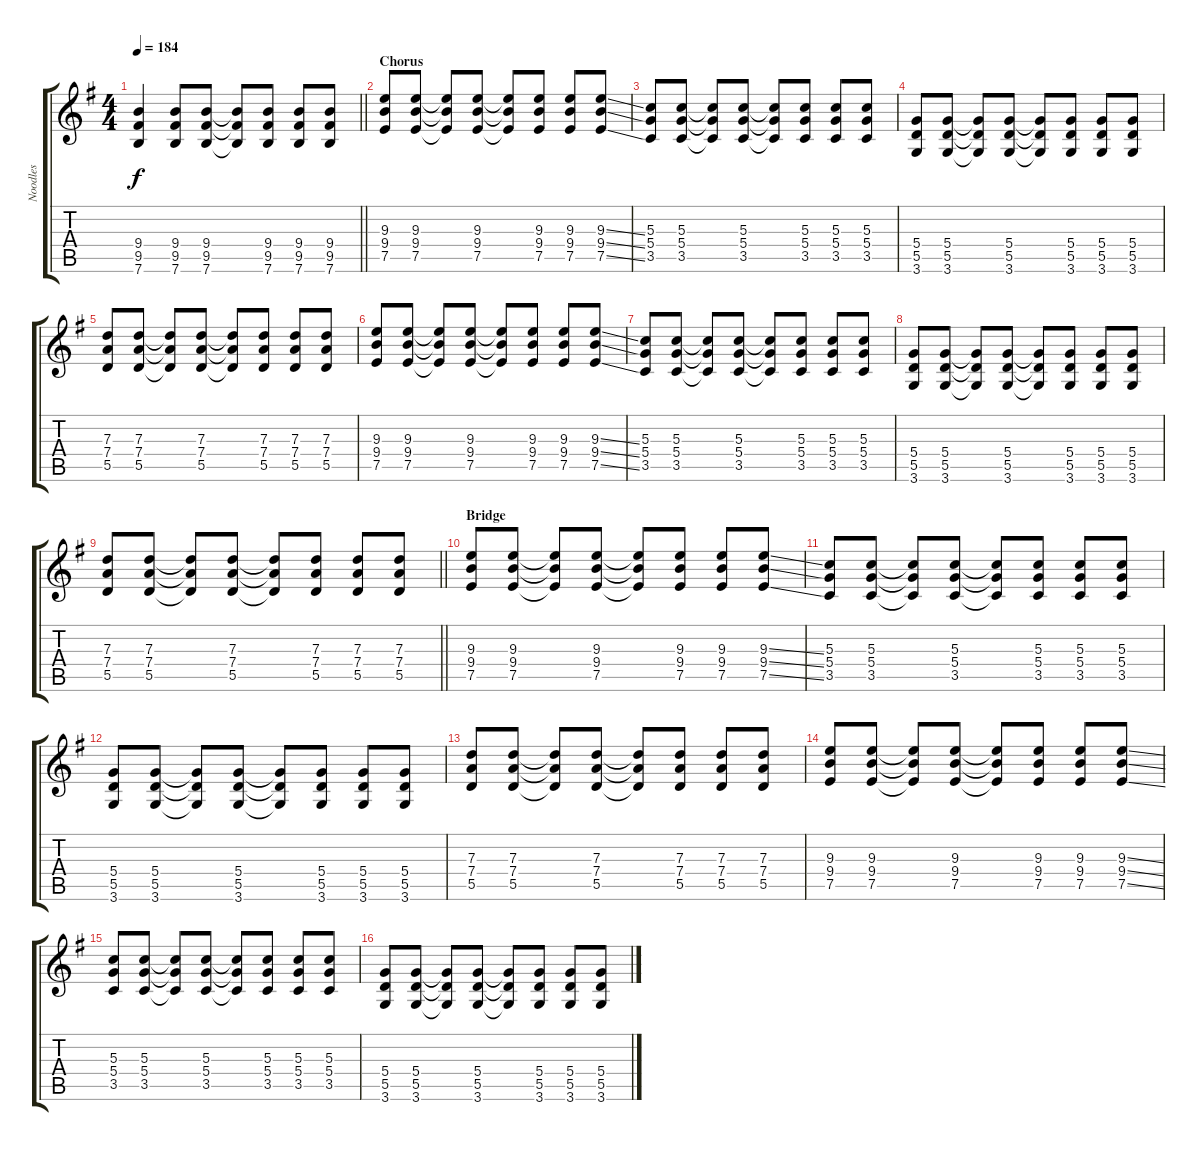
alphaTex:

\track ("Noodles" "Noodles") {instrument overdrivenguitar}
\staff {score tabs}
\tuning (E4 B3 G3 D3 A2 E2) {hide}
\ts (4 4)
\tempo 184
\clef g2
\barLineRight lightlight
\ks eminor
(9.4 9.5 7.6).4{dy f} (9.4 9.5 7.6).8 (9.4 9.5 7.6).8 (9.4{t} 9.5{t} 7.6{t}).8 (9.4 9.5 7.6).8 (9.4 9.5 7.6).8 (9.4 9.5 7.6).8 |
\section ("" "Chorus")
(9.3 9.4 7.5).8 (9.3 9.4 7.5).8 (9.3{t} 9.4{t} 7.5{t}).8 (9.3 9.4 7.5).8 (9.3{t} 9.4{t} 7.5{t}).8 (9.3 9.4 7.5).8 (9.3 9.4 7.5).8 (9.3{ss} 9.4{ss} 7.5{ss}).8 |
(5.3 5.4 3.5).8 (5.3 5.4 3.5).8 (5.3{t} 5.4{t} 3.5{t}).8 (5.3 5.4 3.5).8 (5.3{t} 5.4{t} 3.5{t}).8 (5.3 5.4 3.5).8 (5.3 5.4 3.5).8 (5.3 5.4 3.5).8 |
(5.4 5.5 3.6).8 (5.4 5.5 3.6).8 (5.4{t} 5.5{t} 3.6{t}).8 (5.4 5.5 3.6).8 (5.4{t} 5.5{t} 3.6{t}).8 (5.4 5.5 3.6).8 (5.4 5.5 3.6).8 (5.4 5.5 3.6).8 |
(7.3 7.4 5.5).8 (7.3 7.4 5.5).8 (7.3{t} 7.4{t} 5.5{t}).8 (7.3 7.4 5.5).8 (7.3{t} 7.4{t} 5.5{t}).8 (7.3 7.4 5.5).8 (7.3 7.4 5.5).8 (7.3 7.4 5.5).8 |
(9.3 9.4 7.5).8 (9.3 9.4 7.5).8 (9.3{t} 9.4{t} 7.5{t}).8 (9.3 9.4 7.5).8 (9.3{t} 9.4{t} 7.5{t}).8 (9.3 9.4 7.5).8 (9.3 9.4 7.5).8 (9.3{ss} 9.4{ss} 7.5{ss}).8 |
(5.3 5.4 3.5).8 (5.3 5.4 3.5).8 (5.3{t} 5.4{t} 3.5{t}).8 (5.3 5.4 3.5).8 (5.3{t} 5.4{t} 3.5{t}).8 (5.3 5.4 3.5).8 (5.3 5.4 3.5).8 (5.3 5.4 3.5).8 |
(5.4 5.5 3.6).8 (5.4 5.5 3.6).8 (5.4{t} 5.5{t} 3.6{t}).8 (5.4 5.5 3.6).8 (5.4{t} 5.5{t} 3.6{t}).8 (5.4 5.5 3.6).8 (5.4 5.5 3.6).8 (5.4 5.5 3.6).8 |
\barLineRight lightlight
(7.3 7.4 5.5).8 (7.3 7.4 5.5).8 (7.3{t} 7.4{t} 5.5{t}).8 (7.3 7.4 5.5).8 (7.3{t} 7.4{t} 5.5{t}).8 (7.3 7.4 5.5).8 (7.3 7.4 5.5).8 (7.3 7.4 5.5).8 |
\section ("" "Bridge")
(9.3 9.4 7.5).8 (9.3 9.4 7.5).8 (9.3{t} 9.4{t} 7.5{t}).8 (9.3 9.4 7.5).8 (9.3{t} 9.4{t} 7.5{t}).8 (9.3 9.4 7.5).8 (9.3 9.4 7.5).8 (9.3{ss} 9.4{ss} 7.5{ss}).8 |
(5.3 5.4 3.5).8 (5.3 5.4 3.5).8 (5.3{t} 5.4{t} 3.5{t}).8 (5.3 5.4 3.5).8 (5.3{t} 5.4{t} 3.5{t}).8 (5.3 5.4 3.5).8 (5.3 5.4 3.5).8 (5.3 5.4 3.5).8 |
(5.4 5.5 3.6).8 (5.4 5.5 3.6).8 (5.4{t} 5.5{t} 3.6{t}).8 (5.4 5.5 3.6).8 (5.4{t} 5.5{t} 3.6{t}).8 (5.4 5.5 3.6).8 (5.4 5.5 3.6).8 (5.4 5.5 3.6).8 |
(7.3 7.4 5.5).8 (7.3 7.4 5.5).8 (7.3{t} 7.4{t} 5.5{t}).8 (7.3 7.4 5.5).8 (7.3{t} 7.4{t} 5.5{t}).8 (7.3 7.4 5.5).8 (7.3 7.4 5.5).8 (7.3 7.4 5.5).8 |
(9.3 9.4 7.5).8 (9.3 9.4 7.5).8 (9.3{t} 9.4{t} 7.5{t}).8 (9.3 9.4 7.5).8 (9.3{t} 9.4{t} 7.5{t}).8 (9.3 9.4 7.5).8 (9.3 9.4 7.5).8 (9.3{ss} 9.4{ss} 7.5{ss}).8 |
(5.3 5.4 3.5).8 (5.3 5.4 3.5).8 (5.3{t} 5.4{t} 3.5{t}).8 (5.3 5.4 3.5).8 (5.3{t} 5.4{t} 3.5{t}).8 (5.3 5.4 3.5).8 (5.3 5.4 3.5).8 (5.3 5.4 3.5).8 |
(5.4 5.5 3.6).8 (5.4 5.5 3.6).8 (5.4{t} 5.5{t} 3.6{t}).8 (5.4 5.5 3.6).8 (5.4{t} 5.5{t} 3.6{t}).8 (5.4 5.5 3.6).8 (5.4 5.5 3.6).8 (5.4 5.5 3.6).8
